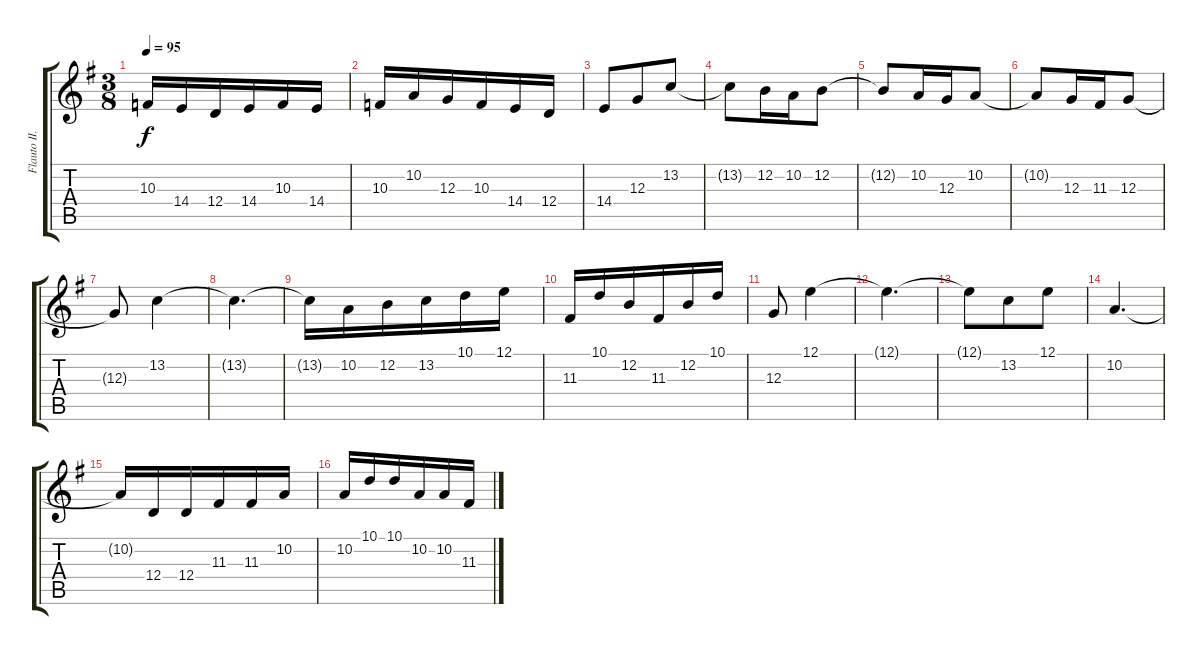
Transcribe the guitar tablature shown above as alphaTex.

\track ("Flauto II. (Flùte à bee)" "Flauto II.") {instrument recorder}
\staff {score tabs}
\tuning (E4 B3 G3 D3 A2 E2) {hide}
\ts (3 8)
\tempo 95
\clef g2
\ks g
10.3{t}.16{dy f} 14.4.16{beam merge} 12.4.16 14.4.16{beam merge} 10.3.16 14.4.16 |
10.3.16 10.2.16{beam merge} 12.3.16 10.3.16{beam merge} 14.4.16 12.4.16 |
14.4.8 12.3.8 13.2.8 |
13.2{t}.8{beam merge} 12.2.16 10.2.16{beam merge} 12.2.8 |
12.2{t}.8{beam merge} 10.2.16 12.3.16{beam merge} 10.2.8 |
10.2{t}.8{beam merge} 12.3.16 11.3.16{beam merge} 12.3.8 |
12.3{t}.8 13.2.4 |
13.2{t}.4{d} |
13.2{t}.16 10.2.16{beam merge} 12.2.16 13.2.16{beam merge} 10.1.16 12.1.16 |
11.3.16 10.1.16{beam merge} 12.2.16 11.3.16{beam merge} 12.2.16 10.1.16 |
12.3.8 12.1.4 |
12.1{t}.4{d} |
12.1{t}.8 13.2.8 12.1.8 |
10.2.4{d} |
10.2{t}.16 12.4.16{beam merge} 12.4.16 11.3.16{beam merge} 11.3.16 10.2.16 |
10.2.16 10.1.16{beam merge} 10.1.16 10.2.16{beam merge} 10.2.16 11.3.16
